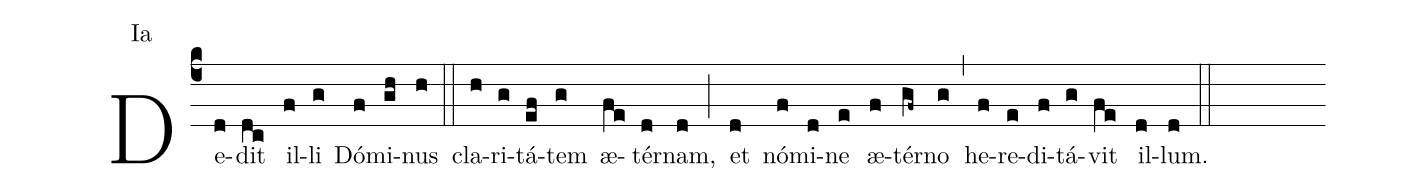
annotation: Ia;
%%
(c4)De(d)dit(dc) il(f)li(g) Dó(f)mi(gh)nus(h) (::) cla(h)ri(g)tá(ef)tem(g) æ(fe)tér(d)nam,(d) (;) et(d) nó(f)mi(d)ne(e) æ(f)tér(gf~)no(g) (,) he(f)re(e)di(f)tá(g)vit(fe) il(d)lum.(d) (::)
